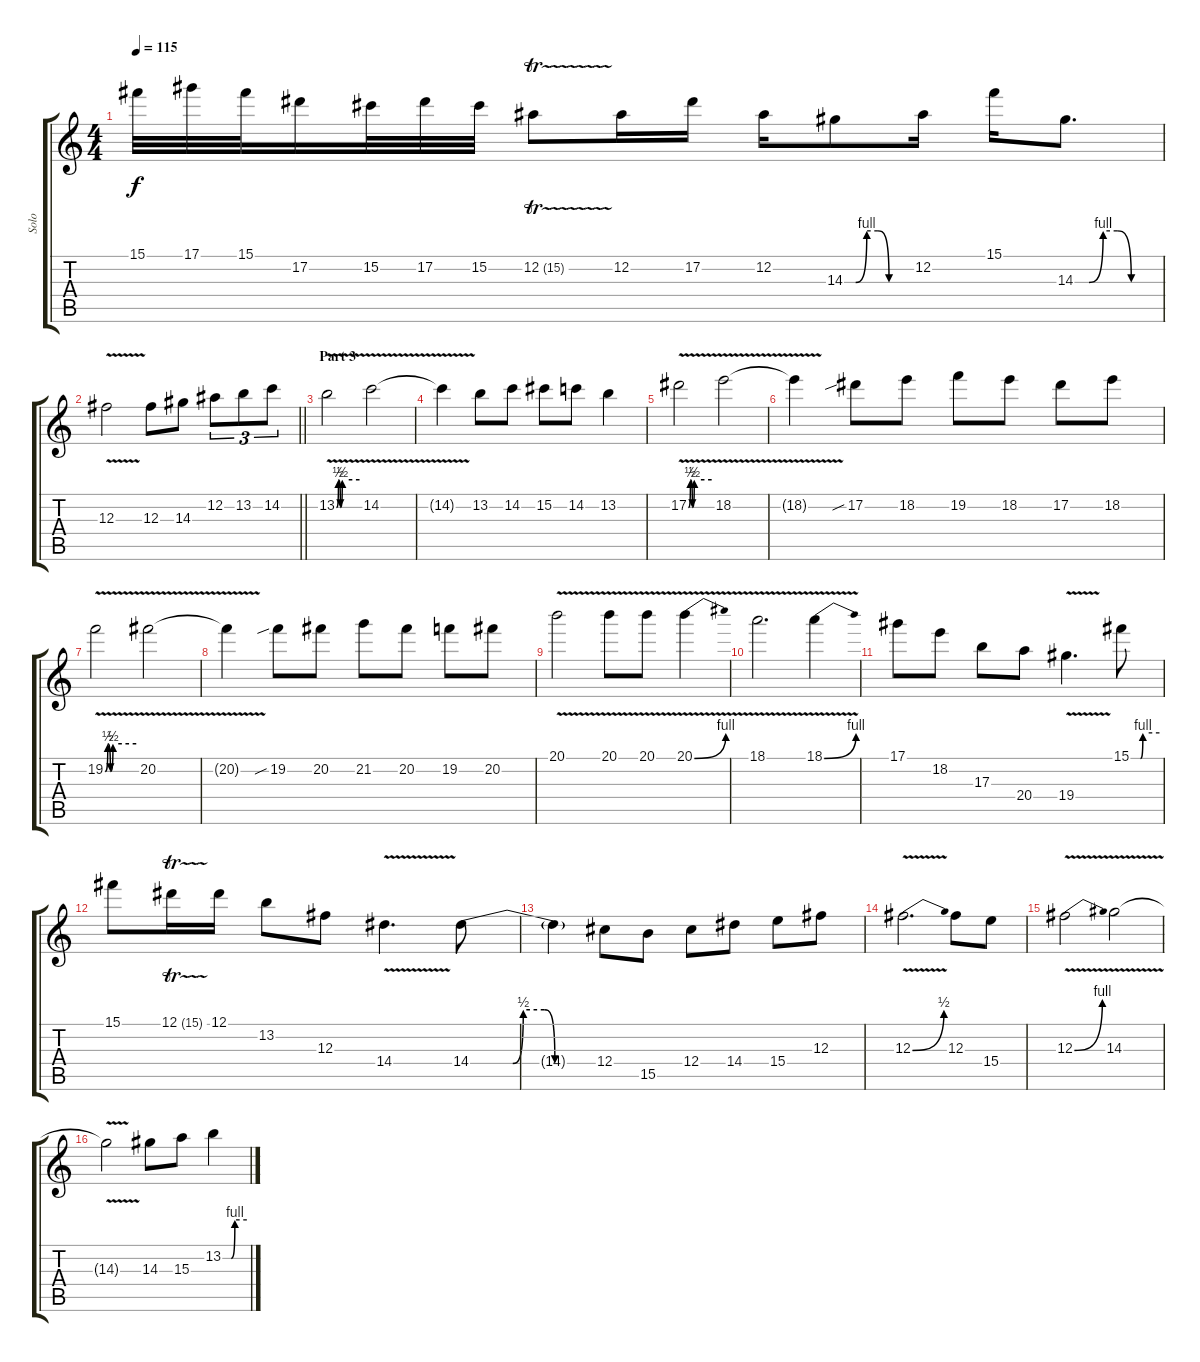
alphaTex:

\track ("Solo" "Solo") {instrument distortionguitar}
\staff {score tabs}
\tuning (Eb4 Bb3 Gb3 Db3 Ab2 Eb2) {hide}
\ts (4 4)
\tempo 115
\clef g2
\ks c
15.1.32{dy f} 17.1.32 15.1.32 17.2.16 15.2.32 17.2.32 15.2.32 12.2{tr (15 32)}.8 12.2.16 17.2.16 12.2.16 14.3{be (custom 0 0 10 0 20 4 30 4 40 0 60 0)}.8 12.2.16 15.1.16 14.3{be (custom 0 0 10 0 20 4 30 4 40 0 60 0)}.8{d} |
\barLineRight lightlight
12.3{v}.2 12.3.8 14.3.8 12.2.8{tu (3 2)} 13.2.8{tu (3 2)} 14.2.8{tu (3 2)} |
\section ("" "Part 3")
13.2{be (custom 0 0 5 2 10 0 15 2 60 2) v}.2 14.2{v}.2 |
14.2{t}.4 13.2.8 14.2.8 15.2.8 14.2.8 13.2.4 |
17.2{be (custom 0 0 5 2 10 0 15 2 60 2) v}.2 18.2{v}.2 |
18.2{t}.4 17.2{sib}.8 18.2.8 19.2.8 18.2.8 17.2.8 18.2.8 |
19.2{be (custom 0 0 5 2 10 0 15 2 60 2) v}.2 20.2{v}.2 |
20.2{t}.4 19.2{sib}.8 20.2.8 21.2.8 20.2.8 19.2.8 20.2.8 |
20.1{v}.2 20.1{v}.8 20.1{v}.8 20.1{be (bend 0 0 60 4) v}.4 |
18.1{v}.2{d} 18.1{be (bend 0 0 60 4) v}.4 |
17.1.8 18.2.8 17.3.8 20.4.8 19.4{v}.4{d} 15.1{be (custom 0 0 20 0 25 4 60 4)}.8 |
15.1.8 12.1{tr (15 32)}.16 12.1.16 13.2.8 12.3.8 14.4{v}.4{d} 14.4{be (custom 0 0 20 0 25 2 35 2 40 0 60 0)}.8 |
14.4{t}.4 12.4.8 15.5.8 12.4.8 14.4.8 15.4.8 12.3.8 |
12.3{be (bend 0 0 60 2) v}.2{d} 12.3.8 15.4.8 |
12.3{be (bend 0 0 60 4) v}.2 14.3{v}.2 |
14.3{t}.2 14.3.8 15.3.8 13.2{be (custom 0 0 21 0 30 4 60 4)}.4
